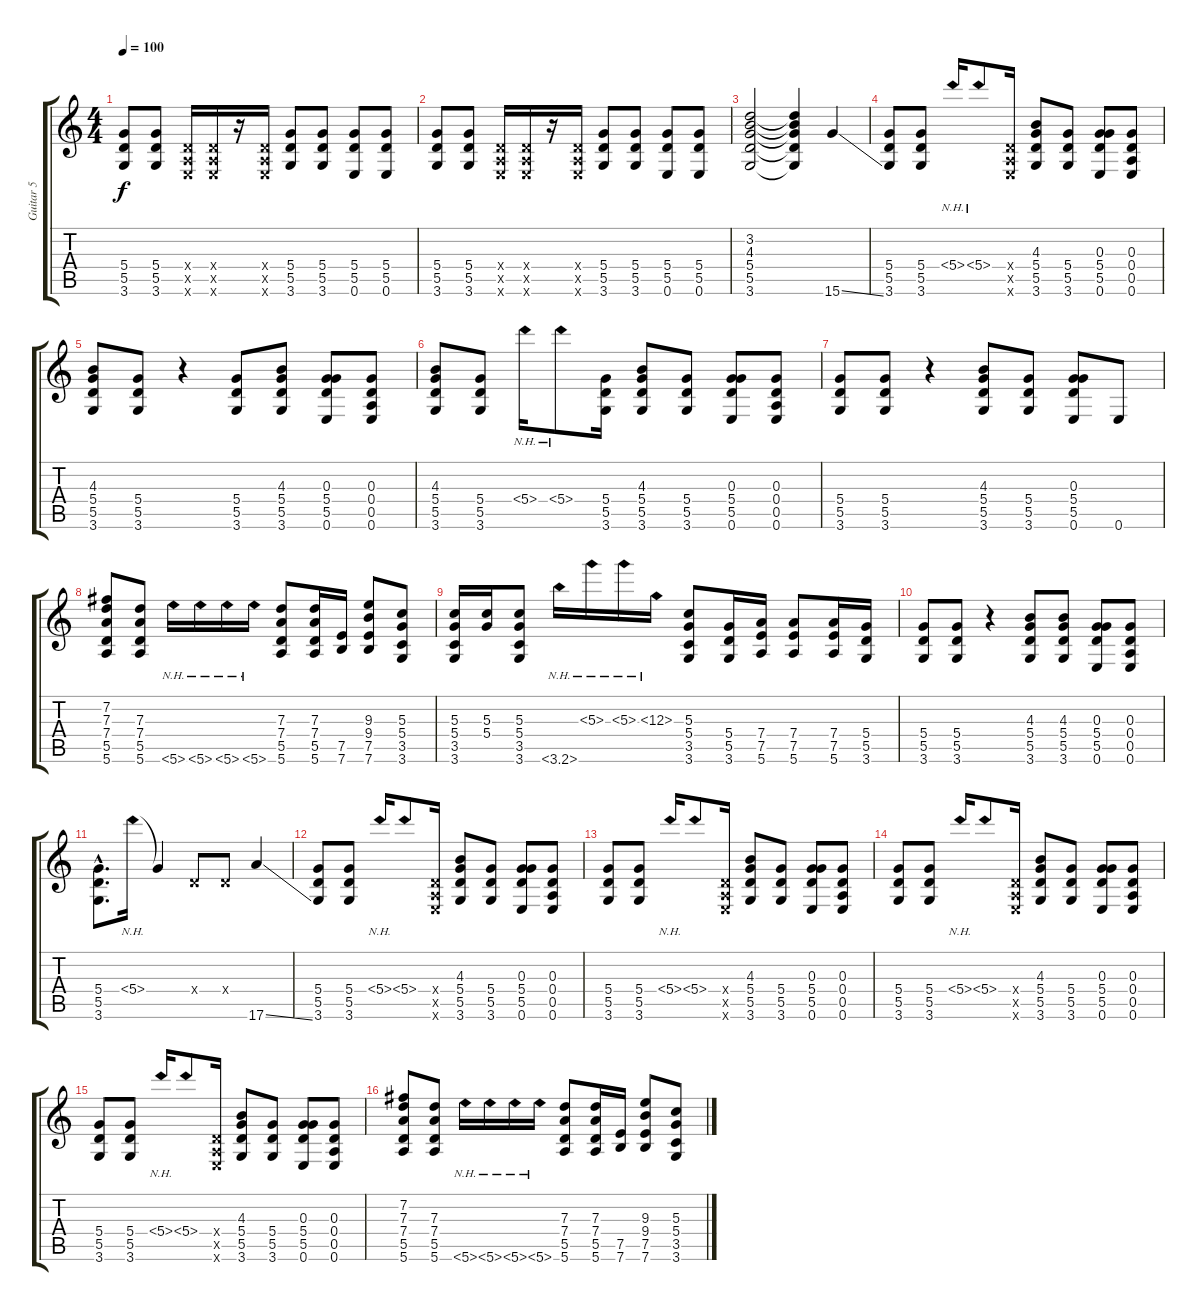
\track ("Guitar 5" "Guitar 5") {instrument distortionguitar}
\staff {score tabs}
\tuning (E4 B3 G3 D3 A2 E2) {hide}
\ts (4 4)
\tempo 100
\clef g2
\ks c
(5.4 5.5 3.6).8{dy f} (5.4 5.5 3.6).8 (0.4{x} 0.5{x} 0.6{x}).16 (0.4{x} 0.5{x} 0.6{x}).16 r.16 (0.4{x} 0.5{x} 0.6{x}).16 (5.4 5.5 3.6).8 (5.4 5.5 3.6).8 (5.4 5.5 0.6).8 (5.4 5.5 0.6).8 |
(5.4 5.5 3.6).8 (5.4 5.5 3.6).8 (0.4{x} 0.5{x} 0.6{x}).16 (0.4{x} 0.5{x} 0.6{x}).16 r.16 (0.4{x} 0.5{x} 0.6{x}).16 (5.4 5.5 3.6).8 (5.4 5.5 3.6).8 (5.4 5.5 0.6).8 (5.4 5.5 0.6).8 |
(3.2 4.3 5.4 5.5 3.6).2 (3.2{t} 4.3{t} 5.4{t} 5.5{t} 3.6{t}).4 15.6{ss}.4 |
(5.4 5.5 3.6).8 (5.4 5.5 3.6).8 5.4{nh}.16 5.4{nh}.8 (0.4{x} 0.5{x} 0.6{x}).16 (4.3 5.4 5.5 3.6).8 (5.4 5.5 3.6).8 (0.3 5.4 5.5 0.6).8 (0.3 0.4 0.5 0.6).8 |
(4.3 5.4 5.5 3.6).8 (5.4 5.5 3.6).8 r.4 (5.4 5.5 3.6).8 (4.3 5.4 5.5 3.6).8 (0.3 5.4 5.5 0.6).8 (0.3 0.4 0.5 0.6).8 |
(4.3 5.4 5.5 3.6).8 (5.4 5.5 3.6).8 5.4{nh}.16 5.4{nh}.8 (5.4 5.5 3.6).16 (4.3 5.4 5.5 3.6).8 (5.4 5.5 3.6).8 (0.3 5.4 5.5 0.6).8 (0.3 0.4 0.5 0.6).8 |
(5.4 5.5 3.6).8 (5.4 5.5 3.6).8 r.4 (4.3 5.4 5.5 3.6).8 (5.4 5.5 3.6).8 (0.3 5.4 5.5 0.6).8 0.6.8 |
(7.2 7.3 7.4 5.5 5.6).8 (7.3 7.4 5.5 5.6).8 5.6{nh}.16 5.6{nh}.16 5.6{nh}.16 5.6{nh}.16 (7.3 7.4 5.5 5.6).8 (7.3 7.4 5.5 5.6).16 (7.5 7.6).16 (9.3 9.4 7.5 7.6).8 (5.3 5.4 3.5 3.6).8 |
(5.3 5.4 3.5 3.6).16 (5.3 5.4).16 (5.3 5.4 3.5 3.6).8 3.6{nh}.16 5.3{nh}.16 5.3{nh}.16 0.3{nh}.16 (5.3 5.4 3.5 3.6).8 (5.4 5.5 3.6).16 (7.4 7.5 5.6).16 (7.4 7.5 5.6).8 (7.4 7.5 5.6).16 (5.4 5.5 3.6).16 |
(5.4 5.5 3.6).8 (5.4 5.5 3.6).8 r.4 (4.3 5.4 5.5 3.6).8 (4.3 5.4 5.5 3.6).8 (0.3 5.4 5.5 0.6).8 (0.3 0.4 0.5 0.6).8 |
(5.4{hac} 5.5{hac} 3.6{hac}).8{d} 5.4{nh}.16 5.4{t}.4 0.4{x}.8 0.4{x}.8 17.6{ss}.4 |
(5.4 5.5 3.6).8 (5.4 5.5 3.6).8 5.4{nh}.16 5.4{nh}.8 (0.4{x} 0.5{x} 0.6{x}).16 (4.3 5.4 5.5 3.6).8 (5.4 5.5 3.6).8 (0.3 5.4 5.5 0.6).8 (0.3 0.4 0.5 0.6).8 |
(5.4 5.5 3.6).8 (5.4 5.5 3.6).8 5.4{nh}.16 5.4{nh}.8 (0.4{x} 0.5{x} 0.6{x}).16 (4.3 5.4 5.5 3.6).8 (5.4 5.5 3.6).8 (0.3 5.4 5.5 0.6).8 (0.3 0.4 0.5 0.6).8 |
(5.4 5.5 3.6).8 (5.4 5.5 3.6).8 5.4{nh}.16 5.4{nh}.8 (0.4{x} 0.5{x} 0.6{x}).16 (4.3 5.4 5.5 3.6).8 (5.4 5.5 3.6).8 (0.3 5.4 5.5 0.6).8 (0.3 0.4 0.5 0.6).8 |
(5.4 5.5 3.6).8 (5.4 5.5 3.6).8 5.4{nh}.16 5.4{nh}.8 (0.4{x} 0.5{x} 0.6{x}).16 (4.3 5.4 5.5 3.6).8 (5.4 5.5 3.6).8 (0.3 5.4 5.5 0.6).8 (0.3 0.4 0.5 0.6).8 |
(7.2 7.3 7.4 5.5 5.6).8 (7.3 7.4 5.5 5.6).8 5.6{nh}.16 5.6{nh}.16 5.6{nh}.16 5.6{nh}.16 (7.3 7.4 5.5 5.6).8 (7.3 7.4 5.5 5.6).16 (7.5 7.6).16 (9.3 9.4 7.5 7.6).8 (5.3 5.4 3.5 3.6).8
